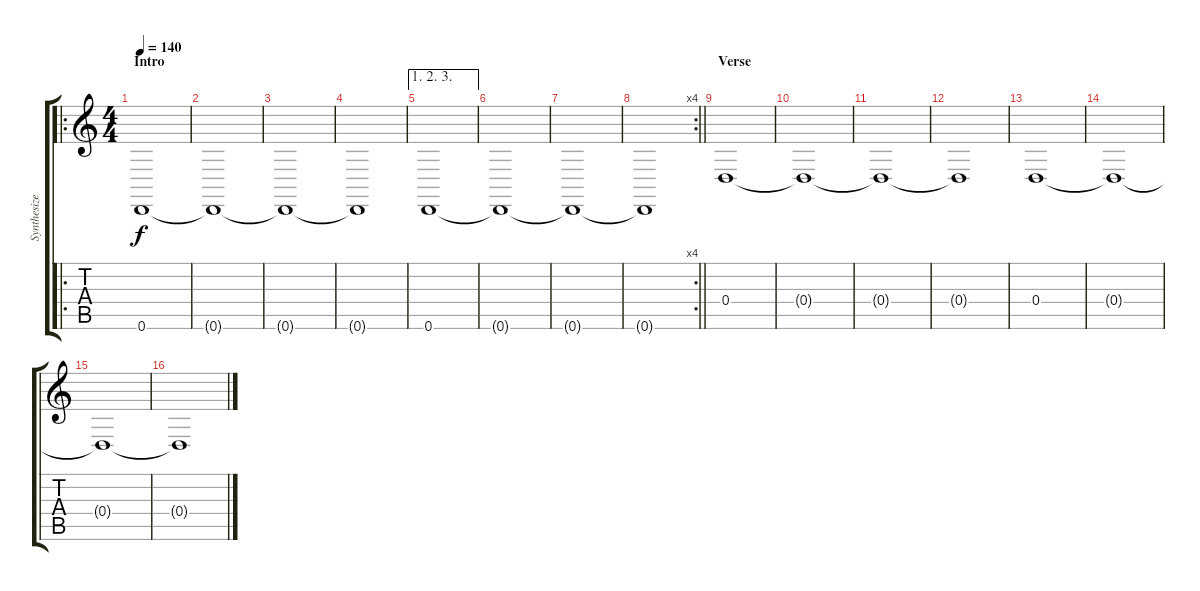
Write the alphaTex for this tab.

\track ("Synthesizer" "Synthesize") {instrument pad4choir}
\staff {score tabs}
\tuning (E4 B3 G3 D3 A2 D2) {hide}
\ro
\ts (4 4)
\section ("" "Intro")
\tempo 140
\clef g2
\ks c
0.6.1{dy f instrument pad4choir} |
0.6{t}.1 |
0.6{t}.1 |
0.6{t}.1 |
\ae (1 2 3)
0.6.1 |
0.6{t}.1 |
0.6{t}.1 |
\rc 4
\barLineRight lightlight
0.6{t}.1 |
\section ("" "Verse")
0.4.1 |
0.4{t}.1 |
0.4{t}.1 |
0.4{t}.1 |
0.4.1 |
0.4{t}.1 |
0.4{t}.1 |
0.4{t}.1
